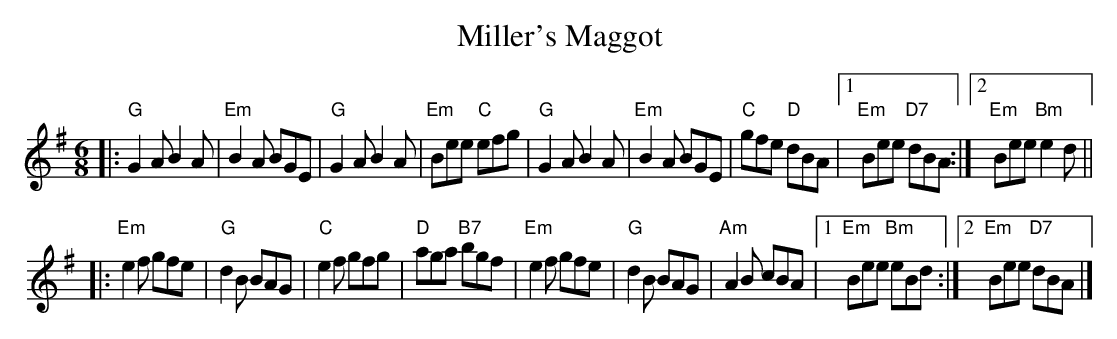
X:1
T:Miller's Maggot
M:6/8
L:1/8
K:G
|:"G"G2A B2A | "Em"B2A BGE | "G"G2A B2A | "Em"Bee "C"efg \
| "G"G2A B2A | "Em"B2A BGE | "C"gfe "D"dBA |1 "Em"Bee "D7"dBA :|2 "Em"Bee "Bm"e2d ||
|:"Em"e2f gfe | "G"d2B BAG | "C"e2f gfg | "D"aga "B7"bgf \
| "Em"e2f gfe | "G"d2B BAG | "Am"A2B cBA |1 "Em"Bee "Bm"eBd :|2 "Em"Bee "D7"dBA |]
